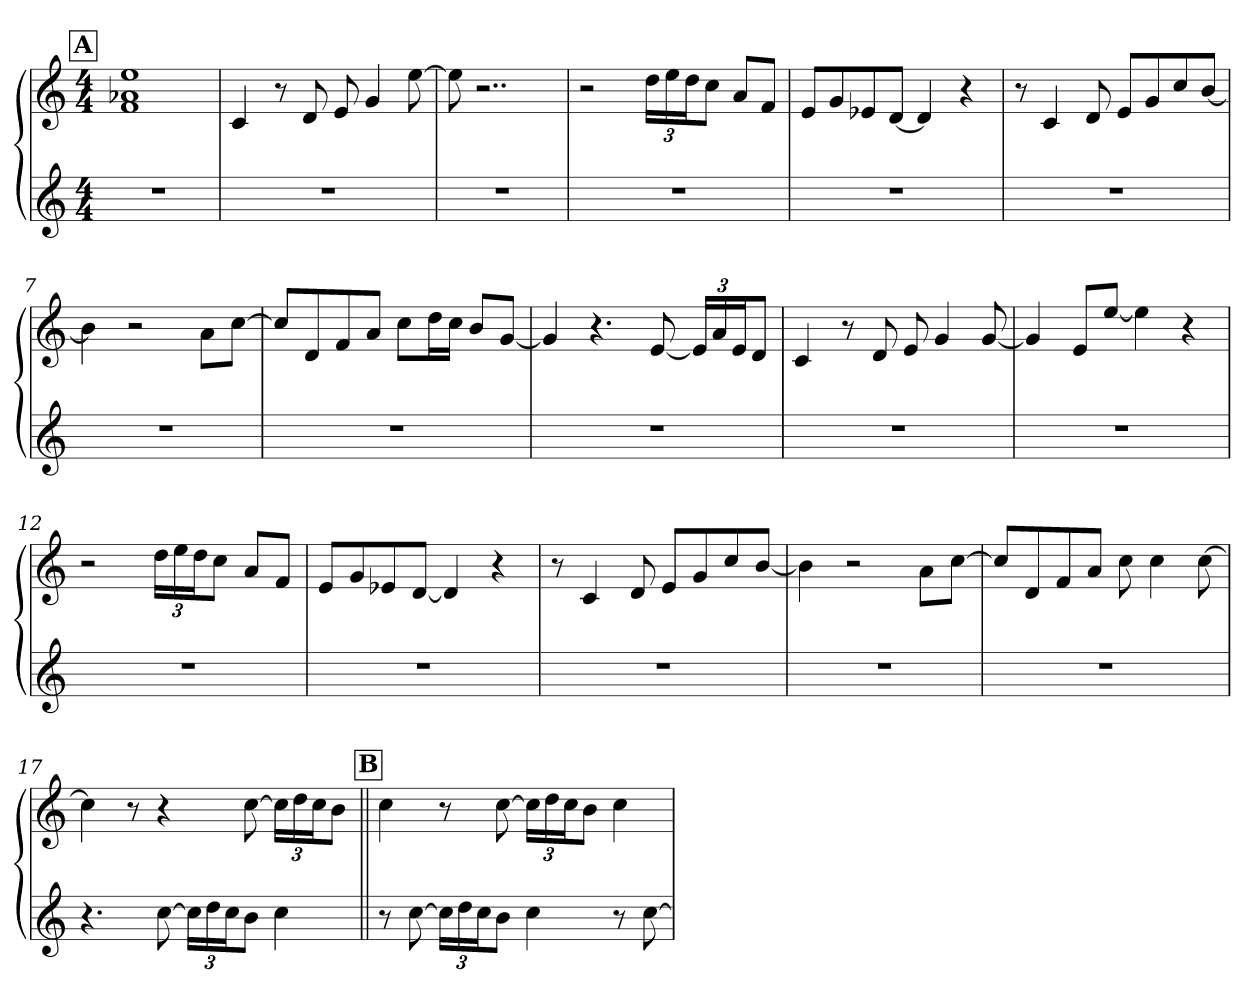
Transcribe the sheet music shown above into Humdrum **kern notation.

**kern	**kern
*part2	*part1
*staff2	*staff1
*clefG2	*clefG2
*k[]	*k[]
*C:	*C:
*M4/4	*M4/4
!!LO:REH:place=s1:a:fs=15:t=A
=1	=1
1r	1f 1a-X 1ee
=2	=2
1r	4c/
.	8r
.	8d/
.	8e/
.	4g/
.	[8ee\
=3	=3
1r	8ee\]
.	2..r
=4	=4
1r	2r
.	24dd\LL
.	24ee\
.	24dd\J
.	8cc\J
.	8a/L
.	8f/J
=5	=5
1r	8e/L
.	8g/
.	8e-X/
.	[8d/J
.	4d/]
.	4r
!!LO:LB:g=z
=6	=6
1r	8r
.	4c/
.	8d/
.	8e/L
.	8g/
.	8cc/
.	[8b/J
=7	=7
1r	4b\]
.	2r
.	8a\L
.	[8cc\J
=8	=8
1r	8cc/L]
.	8d/
.	8f/
.	8a/J
.	8cc\L
.	16dd\L
.	16cc\JJ
.	8b/L
.	[8g/J
=9	=9
1r	4g/]
.	4.r
.	[8e/
.	24e/LL]
.	24a/
.	24e/J
.	8d/J
!!LO:LB:g=z
=10	=10
1r	4c/
.	8r
.	8d/
.	8e/
.	4g/
.	[8g/
=11	=11
1r	4g/]
.	8e/L
.	[8ee/J
.	4ee\]
.	4r
=12	=12
1r	2r
.	24dd\LL
.	24ee\
.	24dd\J
.	8cc\J
.	8a/L
.	8f/J
=13	=13
1r	8e/L
.	8g/
.	8e-X/
.	[8d/J
.	4d/]
.	4r
!!LO:LB:g=z
=14	=14
1r	8r
.	4c/
.	8d/
.	8e/L
.	8g/
.	8cc/
.	[8b/J
=15	=15
1r	4b\]
.	2r
.	8a\L
.	[8cc\J
=16	=16
1r	8cc/L]
.	8d/
.	8f/
.	8a/J
.	8cc\
.	4cc\
.	[8cc\
!!LO:LB:g=z
=17	=17
4.r	4cc\]
.	8r
[8cc\	4r
24cc\LL]	.
24dd\	.
24cc\J	.
8b\J	[8cc\
4cc\	24cc\LL]
.	24dd\
.	24cc\J
.	8b\J
!!LO:REH:place=s1:a:fs=15:t=B
=18||	=18||
8r	4cc\
[8cc\	.
24cc\LL]	8r
24dd\	.
24cc\J	.
8b\J	[8cc\
4cc\	24cc\LL]
.	24dd\
.	24cc\J
.	8b\J
8r	4cc\
[8cc\	.
=	=
*-	*-
